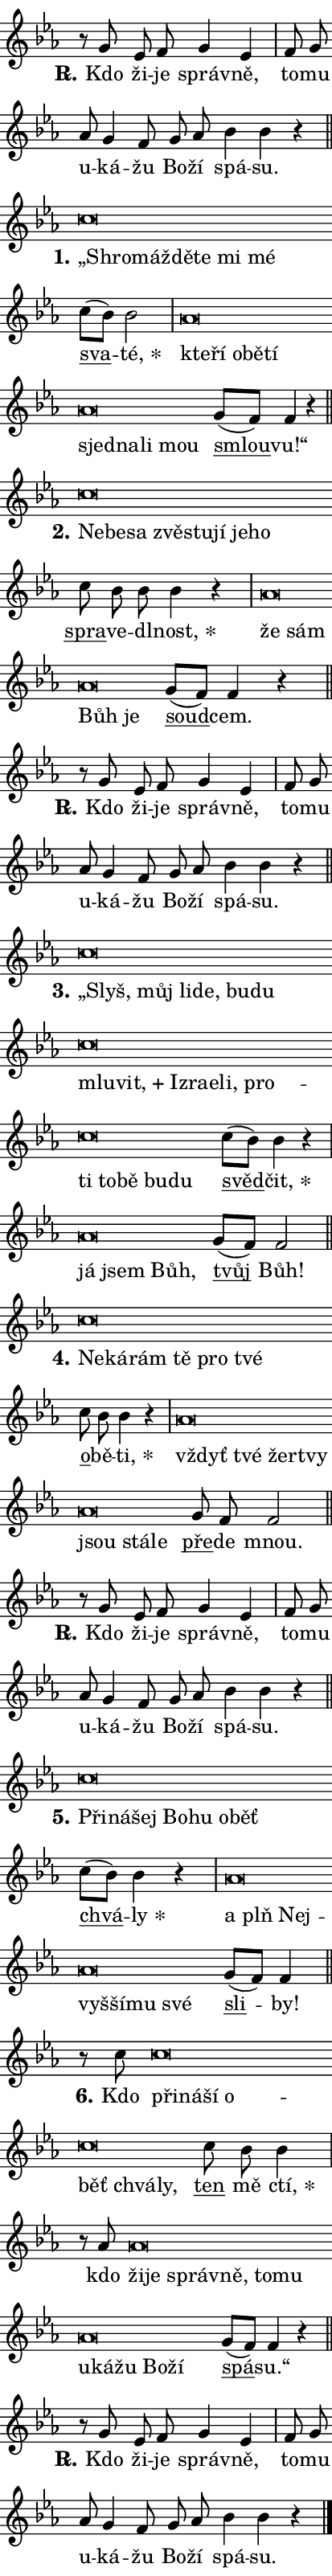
\version "2.22.1"
\header { tagline = "" }
\paper {
  indent = 0\cm
  top-margin = 0\cm
  right-margin = 0\cm
  bottom-margin = 0\cm
  left-margin = 0\cm
  paper-width = 7\cm
  page-breaking = #ly:one-page-breaking
  system-system-spacing.basic-distance = #11
  score-system-spacing.basic-distance = #11
  ragged-last = ##f
}


%% Author: Thomas Morley
%% https://lists.gnu.org/archive/html/lilypond-user/2020-05/msg00002.html
#(define (line-position grob)
"Returns position of @var[grob} in current system:
   @code{'start}, if at first time-step
   @code{'end}, if at last time-step
   @code{'middle} otherwise
"
  (let* ((col (ly:item-get-column grob))
         (ln (ly:grob-object col 'left-neighbor))
         (rn (ly:grob-object col 'right-neighbor))
         (col-to-check-left (if (ly:grob? ln) ln col))
         (col-to-check-right (if (ly:grob? rn) rn col))
         (break-dir-left
           (and
             (ly:grob-property col-to-check-left 'non-musical #f)
             (ly:item-break-dir col-to-check-left)))
         (break-dir-right
           (and
             (ly:grob-property col-to-check-right 'non-musical #f)
             (ly:item-break-dir col-to-check-right))))
        (cond ((eqv? 1 break-dir-left) 'start)
              ((eqv? -1 break-dir-right) 'end)
              (else 'middle))))

#(define (tranparent-at-line-position vctor)
  (lambda (grob)
  "Relying on @code{line-position} select the relevant enry from @var{vctor}.
Used to determine transparency,"
    (case (line-position grob)
      ((end) (not (vector-ref vctor 0)))
      ((middle) (not (vector-ref vctor 1)))
      ((start) (not (vector-ref vctor 2))))))

noteHeadBreakVisibility =
#(define-music-function (break-visibility)(vector?)
"Makes @code{NoteHead}s transparent relying on @var{break-visibility}"
#{
  \override NoteHead.transparent =
    #(tranparent-at-line-position break-visibility)
#})

#(define delete-ledgers-for-transparent-note-heads
  (lambda (grob)
    "Reads whether a @code{NoteHead} is transparent.
If so this @code{NoteHead} is removed from @code{'note-heads} from
@var{grob}, which is supposed to be @code{LedgerLineSpanner}.
As a result ledgers are not printed for this @code{NoteHead}"
    (let* ((nhds-array (ly:grob-object grob 'note-heads))
           (nhds-list
             (if (ly:grob-array? nhds-array)
                 (ly:grob-array->list nhds-array)
                 '()))
           ;; Relies on the transparent-property being done before
           ;; Staff.LedgerLineSpanner.after-line-breaking is executed.
           ;; This is fragile ...
           (to-keep
             (remove
               (lambda (nhd)
                 (ly:grob-property nhd 'transparent #f))
               nhds-list)))
      ;; TODO find a better method to iterate over grob-arrays, similiar
      ;; to filter/remove etc for lists
      ;; For now rebuilt from scratch
      (set! (ly:grob-object grob 'note-heads)  '())
      (for-each
        (lambda (nhd)
          (ly:pointer-group-interface::add-grob grob 'note-heads nhd))
        to-keep))))

hideNotes = {
  \noteHeadBreakVisibility #begin-of-line-visible
}
unHideNotes = {
  \noteHeadBreakVisibility #all-visible
}

% work-around for resetting accidentals
% https://lilypond.org/doc/v2.23/Documentation/notation/displaying-rhythms#unmetered-music
cadenzaMeasure = {
  \cadenzaOff
  \partial 1024 s1024
  \cadenzaOn
}

#(define-markup-command (accent layout props text) (markup?)
  "Underline accented syllable"
  (interpret-markup layout props
    #{\markup \override #'(offset . 4.3) \underline { #text }#}))

responsum = \markup \concat {
  "R" \hspace #-1.05 \path #0.1 #'((moveto 0 0.07) (lineto 0.9 0.8)) \hspace #0.05 "."
}

\layout {
    \context {
        \Staff
        \remove "Time_signature_engraver"
        \override LedgerLineSpanner.after-line-breaking = #delete-ledgers-for-transparent-note-heads
    }
    \context {
        \Voice {
            \override NoteHead.output-attributes = #'((class . "notehead"))
            \override Hairpin.height = #0.55
        }
    }
    \context {
        \Lyrics {
            \override StanzaNumber.output-attributes = #'((class . "stanzanumber"))
            \override LyricSpace.minimum-distance = #0.9
            \override LyricText.font-name = #"TeX Gyre Schola"
            \override LyricText.font-size = 1
            \override StanzaNumber.font-name = #"TeX Gyre Schola Bold"
            \override StanzaNumber.font-size = 1
        }
    }
}

% magnetic-lyrics.ily
%
%   written by
%     Jean Abou Samra <jean@abou-samra.fr>
%     Werner Lemberg <wl@gnu.org>
%
%   adapted by
%     Jiri Hon <jiri.hon@gmail.com>
%
% Version 2022-Apr-15

% https://www.mail-archive.com/lilypond-user@gnu.org/msg149350.html

#(define (Left_hyphen_pointer_engraver context)
   "Collect syllable-hyphen-syllable occurrences in lyrics and store
them in properties.  This engraver only looks to the left.  For
example, if the lyrics input is @code{foo -- bar}, it does the
following.

@itemize @bullet
@item
Set the @code{text} property of the @code{LyricHyphen} grob between
@q{foo} and @q{bar} to @code{foo}.

@item
Set the @code{left-hyphen} property of the @code{LyricText} grob with
text @q{foo} to the @code{LyricHyphen} grob between @q{foo} and
@q{bar}.
@end itemize

Use this auxiliary engraver in combination with the
@code{lyric-@/text::@/apply-@/magnetic-@/offset!} hook."
   (let ((hyphen #f)
         (text #f))
     (make-engraver
      (acknowledgers
       ((lyric-syllable-interface engraver grob source-engraver)
        (set! text grob)))
      (end-acknowledgers
       ((lyric-hyphen-interface engraver grob source-engraver)
        ;(when (not (grob::has-interface grob 'lyric-space-interface))
          (set! hyphen grob)));)
      ((stop-translation-timestep engraver)
       (when (and text hyphen)
         (ly:grob-set-object! text 'left-hyphen hyphen))
       (set! text #f)
       (set! hyphen #f)))))

#(define (lyric-text::apply-magnetic-offset! grob)
   "If the space between two syllables is less than the value in
property @code{LyricText@/.details@/.squash-threshold}, move the right
syllable to the left so that it gets concatenated with the left
syllable.

Use this function as a hook for
@code{LyricText@/.after-@/line-@/breaking} if the
@code{Left_@/hyphen_@/pointer_@/engraver} is active."
   (let ((hyphen (ly:grob-object grob 'left-hyphen #f)))
     (when hyphen
       (let ((left-text (ly:spanner-bound hyphen LEFT)))
         (when (grob::has-interface left-text 'lyric-syllable-interface)
           (let* ((common (ly:grob-common-refpoint grob left-text X))
                  (this-x-ext (ly:grob-extent grob common X))
                  (left-x-ext
                   (begin
                     ;; Trigger magnetism for left-text.
                     (ly:grob-property left-text 'after-line-breaking)
                     (ly:grob-extent left-text common X)))
                  ;; `delta` is the gap width between two syllables.
                  (delta (- (interval-start this-x-ext)
                            (interval-end left-x-ext)))
                  (details (ly:grob-property grob 'details))
                  (threshold (assoc-get 'squash-threshold details 0.2)))
             (when (< delta threshold)
               (let* (;; We have to manipulate the input text so that
                      ;; ligatures crossing syllable boundaries are not
                      ;; disabled.  For languages based on the Latin
                      ;; script this is essentially a beautification.
                      ;; However, for non-Western scripts it can be a
                      ;; necessity.
                      (lt (ly:grob-property left-text 'text))
                      (rt (ly:grob-property grob 'text))
                      (is-space (grob::has-interface hyphen 'lyric-space-interface))
                      (space (if is-space " " ""))
                      (space-markup (grob-interpret-markup grob " "))
                      (space-size (interval-length (ly:stencil-extent space-markup X)))
                      (extra-delta (if is-space space-size 0))
                      ;; Append new syllable.
                      (ltrt-space (if (and (string? lt) (string? rt))
                                (string-append lt space rt)
                                (make-concat-markup (list lt space rt))))
                      ;; Right-align `ltrt` to the right side.
                      (ltrt-space-markup (grob-interpret-markup
                               grob
                               (make-translate-markup
                                (cons (interval-length this-x-ext) 0)
                                (make-right-align-markup ltrt-space)))))
                 (begin
                   ;; Don't print `left-text`.
                   (ly:grob-set-property! left-text 'stencil #f)
                   ;; Set text and stencil (which holds all collected
                   ;; syllables so far) and shift it to the left.
                   (ly:grob-set-property! grob 'text ltrt-space)
                   (ly:grob-set-property! grob 'stencil ltrt-space-markup)
                   (ly:grob-translate-axis! grob (- (- delta extra-delta)) X))))))))))


#(define (lyric-hyphen::displace-bounds-first grob)
   ;; Make very sure this callback isn't triggered too early.
   (let ((left (ly:spanner-bound grob LEFT))
         (right (ly:spanner-bound grob RIGHT)))
     (ly:grob-property left 'after-line-breaking)
     (ly:grob-property right 'after-line-breaking)
     (ly:lyric-hyphen::print grob)))

squashThreshold = #0.4

\layout {
  \context {
    \Lyrics
    \consists #Left_hyphen_pointer_engraver
    \override LyricText.after-line-breaking =
      #lyric-text::apply-magnetic-offset!
    \override LyricHyphen.stencil = #lyric-hyphen::displace-bounds-first
    \override LyricText.details.squash-threshold = \squashThreshold
    \override LyricHyphen.minimum-distance = 0
    \override LyricHyphen.minimum-length = \squashThreshold
  }
}

squash = \override LyricText.details.squash-threshold = 9999
unSquash = \override LyricText.details.squash-threshold = \squashThreshold

left = \override LyricText.self-alignment-X = #LEFT
unLeft = \revert LyricText.self-alignment-X

starOffset = #(lambda (grob) 
                (let ((x_offset (ly:self-alignment-interface::aligned-on-x-parent grob)))
                  (if (= x_offset 0) 0 (+ x_offset 1.2))))

star = #(define-music-function (syllable)(string?)
"Append star separator at the end of a syllable"
#{
  \once \override LyricText.X-offset = #starOffset
  \lyricmode { \markup {
    #syllable
    \override #'((font-name . "TeX Gyre Schola Bold")) \hspace #0.2 \lower #0.65 \larger "*"
  } }
#})

starAccent = #(define-music-function (syllable)(string?)
"Append star separator at the end of a syllable and make accent"
#{
  \once \override LyricText.X-offset = #starOffset
  \lyricmode { \markup {
    \accent #syllable
    \override #'((font-name . "TeX Gyre Schola Bold")) \hspace #0.2 \lower #0.65 \larger "*"
  } }
#})

breath = #(define-music-function (syllable)(string?)
"Append breathing indicator at the end of a syllable"
#{
  \lyricmode { \markup { #syllable "+" } }
#})

optionalBreath = #(define-music-function (syllable)(string?)
"Append optional breathing indicator at the end of a syllable"
#{
  \lyricmode { \markup { #syllable "(+)" } }
#})


\score {
    <<
        \new Voice = "melody" { \cadenzaOn \key es \major \relative { r8 g' es f g4 es \cadenzaMeasure \bar "|" f8 g \bar "" as g4 f8 \bar "" g as \bar "" bes4 bes r \cadenzaMeasure \bar "||" \break }
\relative { c''\breve*1/16 \hideNotes \breve*1/16 \bar "" \breve*1/16 \bar "" \breve*1/16 \bar "" \breve*1/16 \breve*1/16 \bar "" \unHideNotes \bar "" c8[( bes)] bes2 \cadenzaMeasure \bar "|" as\breve*1/16 \hideNotes \breve*1/16 \bar "" \breve*1/16 \bar "" \breve*1/16 \bar "" \breve*1/16 \bar "" \breve*1/16 \bar "" \breve*1/16 \bar "" \breve*1/16 \breve*1/16 \bar "" \unHideNotes \bar "" g8[( f)] f4 r \cadenzaMeasure \bar "||" \break }
\relative { c''\breve*1/16 \hideNotes \breve*1/16 \bar "" \breve*1/16 \bar "" \breve*1/16 \bar "" \breve*1/16 \bar "" \breve*1/16 \bar "" \breve*1/16 \breve*1/16 \bar "" \unHideNotes \bar "" c8 bes bes bes4 r \cadenzaMeasure \bar "|" as\breve*1/16 \hideNotes \breve*1/16 \bar "" \breve*1/16 \breve*1/16 \bar "" \unHideNotes \bar "" g8[( f)] f4 r \cadenzaMeasure \bar "||" \break }
\relative { r8 g' es f g4 es \cadenzaMeasure \bar "|" f8 g \bar "" as g4 f8 \bar "" g as \bar "" bes4 bes r \cadenzaMeasure \bar "||" \break }
\relative { c''\breve*1/16 \hideNotes \breve*1/16 \bar "" \breve*1/16 \bar "" \breve*1/16 \bar "" \breve*1/16 \bar "" \breve*1/16 \bar "" \breve*1/16 \bar "" \breve*1/16 \bar "" \breve*1/16 \bar "" \breve*1/16 \bar "" \breve*1/16 \bar "" \breve*1/16 \bar "" \breve*1/16 \bar "" \breve*1/16 \bar "" \breve*1/16 \bar "" \breve*1/16 \bar "" \breve*1/16 \breve*1/16 \bar "" \unHideNotes \bar "" c8[( bes)] bes4 r \cadenzaMeasure \bar "|" as\breve*1/16 \hideNotes \breve*1/16 \breve*1/16 \bar "" \unHideNotes \bar "" g8[( f)] f2 \cadenzaMeasure \bar "||" \break }
\relative { c''\breve*1/16 \hideNotes \breve*1/16 \bar "" \breve*1/16 \bar "" \breve*1/16 \bar "" \breve*1/16 \breve*1/16 \bar "" \unHideNotes \bar "" c8 bes bes4 r \cadenzaMeasure \bar "|" as\breve*1/16 \hideNotes \breve*1/16 \bar "" \breve*1/16 \bar "" \breve*1/16 \bar "" \breve*1/16 \bar "" \breve*1/16 \breve*1/16 \bar "" \unHideNotes \bar "" g8 f f2 \cadenzaMeasure \bar "||" \break }
\relative { r8 g' es f g4 es \cadenzaMeasure \bar "|" f8 g \bar "" as g4 f8 \bar "" g as \bar "" bes4 bes r \cadenzaMeasure \bar "||" \break }
\relative { c''\breve*1/16 \hideNotes \breve*1/16 \bar "" \breve*1/16 \bar "" \breve*1/16 \bar "" \breve*1/16 \bar "" \breve*1/16 \breve*1/16 \bar "" \unHideNotes \bar "" c8[( bes)] bes4 r \cadenzaMeasure \bar "|" as\breve*1/16 \hideNotes \breve*1/16 \bar "" \breve*1/16 \bar "" \breve*1/16 \bar "" \breve*1/16 \bar "" \breve*1/16 \breve*1/16 \bar "" \unHideNotes \bar "" g8[( f)] f4 \cadenzaMeasure \bar "||" \break }
\relative { r8 c''8 c\breve*1/16 \hideNotes \breve*1/16 \bar "" \breve*1/16 \bar "" \breve*1/16 \bar "" \breve*1/16 \bar "" \breve*1/16 \breve*1/16 \bar "" \unHideNotes \bar "" c8 bes bes4 \cadenzaMeasure \bar "|" r8 as8 as\breve*1/16 \hideNotes \breve*1/16 \bar "" \breve*1/16 \bar "" \breve*1/16 \bar "" \breve*1/16 \bar "" \breve*1/16 \bar "" \breve*1/16 \bar "" \breve*1/16 \bar "" \breve*1/16 \bar "" \breve*1/16 \breve*1/16 \bar "" \unHideNotes \bar "" g8[( f)] f4 r \cadenzaMeasure \bar "||" \break }
\relative { r8 g' es f g4 es \cadenzaMeasure \bar "|" f8 g \bar "" as g4 f8 \bar "" g as \bar "" bes4 bes r \cadenzaMeasure \bar "||" \break } \bar "|." }
        \new Lyrics \lyricsto "melody" { \lyricmode { \set stanza = \responsum
Kdo ži -- je správ -- ně, to -- mu u -- ká -- žu Bo -- ží spá -- su.
\set stanza = "1."
\left „Shro -- \squash máž -- dě -- te mi mé \unLeft \unSquash \markup \accent sva -- \star té, \left kte -- \squash ří o -- bě -- tí sjed -- na -- li mou \unLeft \unSquash \markup \accent smlou -- vu!“
\set stanza = "2."
\left Ne -- \squash be -- sa zvě -- stu -- jí je -- ho \unLeft \unSquash \markup \accent spra -- ve -- dl -- \star nost, \left že \squash sám Bůh je \unLeft \unSquash \markup \accent soud -- cem.
\set stanza = \responsum
Kdo ži -- je správ -- ně, to -- mu u -- ká -- žu Bo -- ží spá -- su.
\set stanza = "3."
\left „Slyš, \squash můj li -- de, bu -- du mlu -- \breath "vit," Iz -- ra -- e -- li, pro -- ti to -- bě bu -- du \unLeft \unSquash \markup \accent svěd -- \star čit, \left já \squash jsem Bůh, \unLeft \unSquash \markup \accent tvůj Bůh!
\set stanza = "4."
\left Ne -- \squash ká -- rám tě pro tvé \unLeft \unSquash \markup \accent o -- bě -- \star ti, \left vždyť \squash tvé žer -- tvy jsou stá -- le \unLeft \unSquash \markup \accent pře -- de mnou.
\set stanza = \responsum
Kdo ži -- je správ -- ně, to -- mu u -- ká -- žu Bo -- ží spá -- su.
\set stanza = "5."
\left Při -- \squash ná -- šej Bo -- hu o -- běť \unLeft \unSquash \markup \accent chvá -- \star ly \left a \squash plň Nej -- vyš -- ší -- mu své \unLeft \unSquash \markup \accent sli -- by!
\set stanza = "6."
Kdo \left při -- \squash ná -- ší o -- běť chvá -- ly, \unLeft \unSquash \markup \accent ten mě \star ctí, kdo \left ži -- \squash je správ -- ně, to -- mu u -- ká -- žu Bo -- ží \unLeft \unSquash \markup \accent spá -- su.“
\set stanza = \responsum
Kdo ži -- je správ -- ně, to -- mu u -- ká -- žu Bo -- ží spá -- su. } }
    >>
    \layout {}
}
